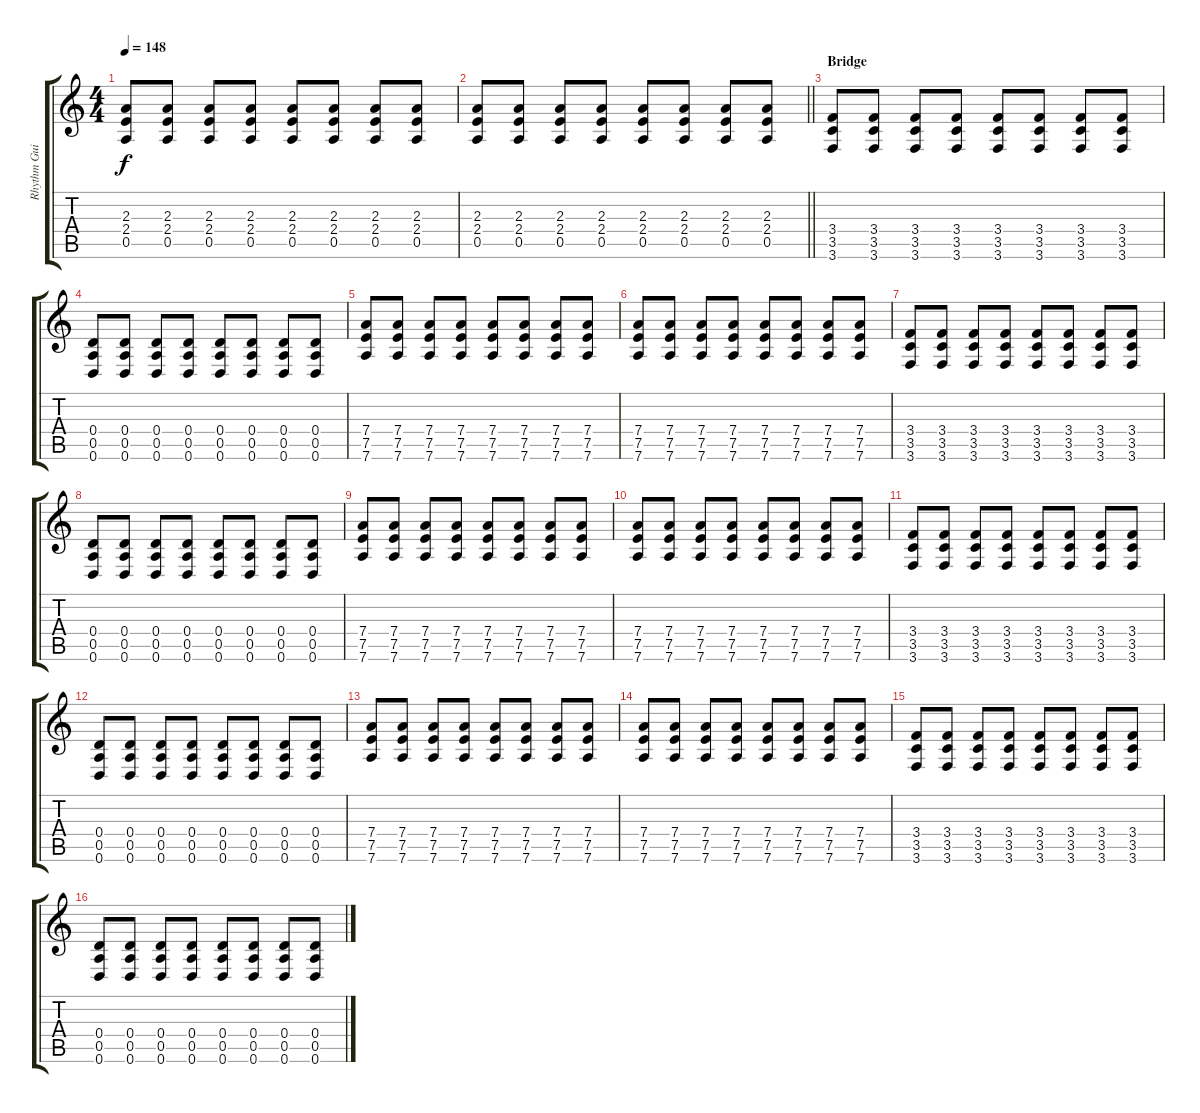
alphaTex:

\track ("Rhythm Guitar" "Rhythm Gui") {instrument electricguitarmuted}
\staff {score tabs}
\tuning (E4 B3 G3 D3 A2 D2) {hide}
\ts (4 4)
\tempo 148
\clef g2
\ks c
(2.3 2.4 0.5).8{dy f} (2.3 2.4 0.5).8 (2.3 2.4 0.5).8 (2.3 2.4 0.5).8 (2.3 2.4 0.5).8 (2.3 2.4 0.5).8 (2.3 2.4 0.5).8 (2.3 2.4 0.5).8 |
\barLineRight lightlight
(2.3 2.4 0.5).8 (2.3 2.4 0.5).8 (2.3 2.4 0.5).8 (2.3 2.4 0.5).8 (2.3 2.4 0.5).8 (2.3 2.4 0.5).8 (2.3 2.4 0.5).8 (2.3 2.4 0.5).8 |
\section ("" "Bridge")
(3.4 3.5 3.6).8{instrument distortionguitar} (3.4 3.5 3.6).8 (3.4 3.5 3.6).8 (3.4 3.5 3.6).8 (3.4 3.5 3.6).8 (3.4 3.5 3.6).8 (3.4 3.5 3.6).8 (3.4 3.5 3.6).8 |
(0.4 0.5 0.6).8 (0.4 0.5 0.6).8 (0.4 0.5 0.6).8 (0.4 0.5 0.6).8 (0.4 0.5 0.6).8 (0.4 0.5 0.6).8 (0.4 0.5 0.6).8 (0.4 0.5 0.6).8 |
(7.4 7.5 7.6).8 (7.4 7.5 7.6).8 (7.4 7.5 7.6).8 (7.4 7.5 7.6).8 (7.4 7.5 7.6).8 (7.4 7.5 7.6).8 (7.4 7.5 7.6).8 (7.4 7.5 7.6).8 |
(7.4 7.5 7.6).8 (7.4 7.5 7.6).8 (7.4 7.5 7.6).8 (7.4 7.5 7.6).8 (7.4 7.5 7.6).8 (7.4 7.5 7.6).8 (7.4 7.5 7.6).8 (7.4 7.5 7.6).8 |
(3.4 3.5 3.6).8{instrument distortionguitar} (3.4 3.5 3.6).8 (3.4 3.5 3.6).8 (3.4 3.5 3.6).8 (3.4 3.5 3.6).8 (3.4 3.5 3.6).8 (3.4 3.5 3.6).8 (3.4 3.5 3.6).8 |
(0.4 0.5 0.6).8 (0.4 0.5 0.6).8 (0.4 0.5 0.6).8 (0.4 0.5 0.6).8 (0.4 0.5 0.6).8 (0.4 0.5 0.6).8 (0.4 0.5 0.6).8 (0.4 0.5 0.6).8 |
(7.4 7.5 7.6).8 (7.4 7.5 7.6).8 (7.4 7.5 7.6).8 (7.4 7.5 7.6).8 (7.4 7.5 7.6).8 (7.4 7.5 7.6).8 (7.4 7.5 7.6).8 (7.4 7.5 7.6).8 |
(7.4 7.5 7.6).8 (7.4 7.5 7.6).8 (7.4 7.5 7.6).8 (7.4 7.5 7.6).8 (7.4 7.5 7.6).8 (7.4 7.5 7.6).8 (7.4 7.5 7.6).8 (7.4 7.5 7.6).8 |
(3.4 3.5 3.6).8{instrument distortionguitar} (3.4 3.5 3.6).8 (3.4 3.5 3.6).8 (3.4 3.5 3.6).8 (3.4 3.5 3.6).8 (3.4 3.5 3.6).8 (3.4 3.5 3.6).8 (3.4 3.5 3.6).8 |
(0.4 0.5 0.6).8 (0.4 0.5 0.6).8 (0.4 0.5 0.6).8 (0.4 0.5 0.6).8 (0.4 0.5 0.6).8 (0.4 0.5 0.6).8 (0.4 0.5 0.6).8 (0.4 0.5 0.6).8 |
(7.4 7.5 7.6).8 (7.4 7.5 7.6).8 (7.4 7.5 7.6).8 (7.4 7.5 7.6).8 (7.4 7.5 7.6).8 (7.4 7.5 7.6).8 (7.4 7.5 7.6).8 (7.4 7.5 7.6).8 |
(7.4 7.5 7.6).8 (7.4 7.5 7.6).8 (7.4 7.5 7.6).8 (7.4 7.5 7.6).8 (7.4 7.5 7.6).8 (7.4 7.5 7.6).8 (7.4 7.5 7.6).8 (7.4 7.5 7.6).8 |
(3.4 3.5 3.6).8{instrument distortionguitar} (3.4 3.5 3.6).8 (3.4 3.5 3.6).8 (3.4 3.5 3.6).8 (3.4 3.5 3.6).8 (3.4 3.5 3.6).8 (3.4 3.5 3.6).8 (3.4 3.5 3.6).8 |
(0.4 0.5 0.6).8 (0.4 0.5 0.6).8 (0.4 0.5 0.6).8 (0.4 0.5 0.6).8 (0.4 0.5 0.6).8 (0.4 0.5 0.6).8 (0.4 0.5 0.6).8 (0.4 0.5 0.6).8
